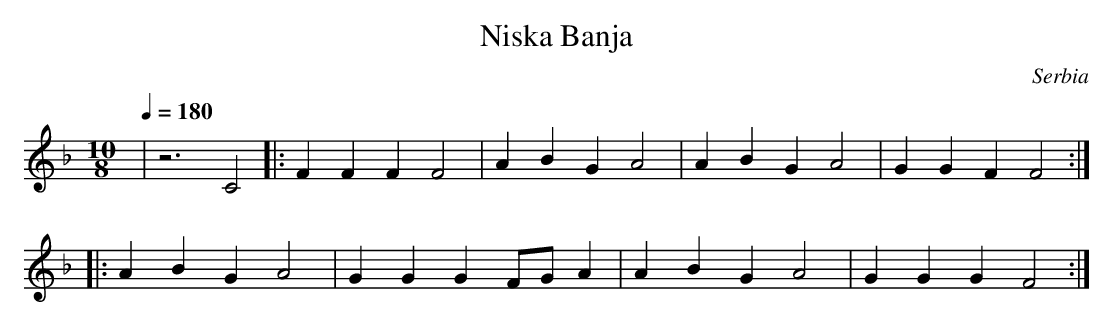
X:1
T:Niska Banja
O:Serbia
M:10/8
L:1/8
K:F
Q:1/4=180
| z6C4    |:F2F2F2F4 |A2B2G2A4|A2B2G2A4 |G2G2F2F4 :|
|:A2B2G2A4|G2G2G2FGA2|A2B2G2A4|G2G2G2F4 :|
